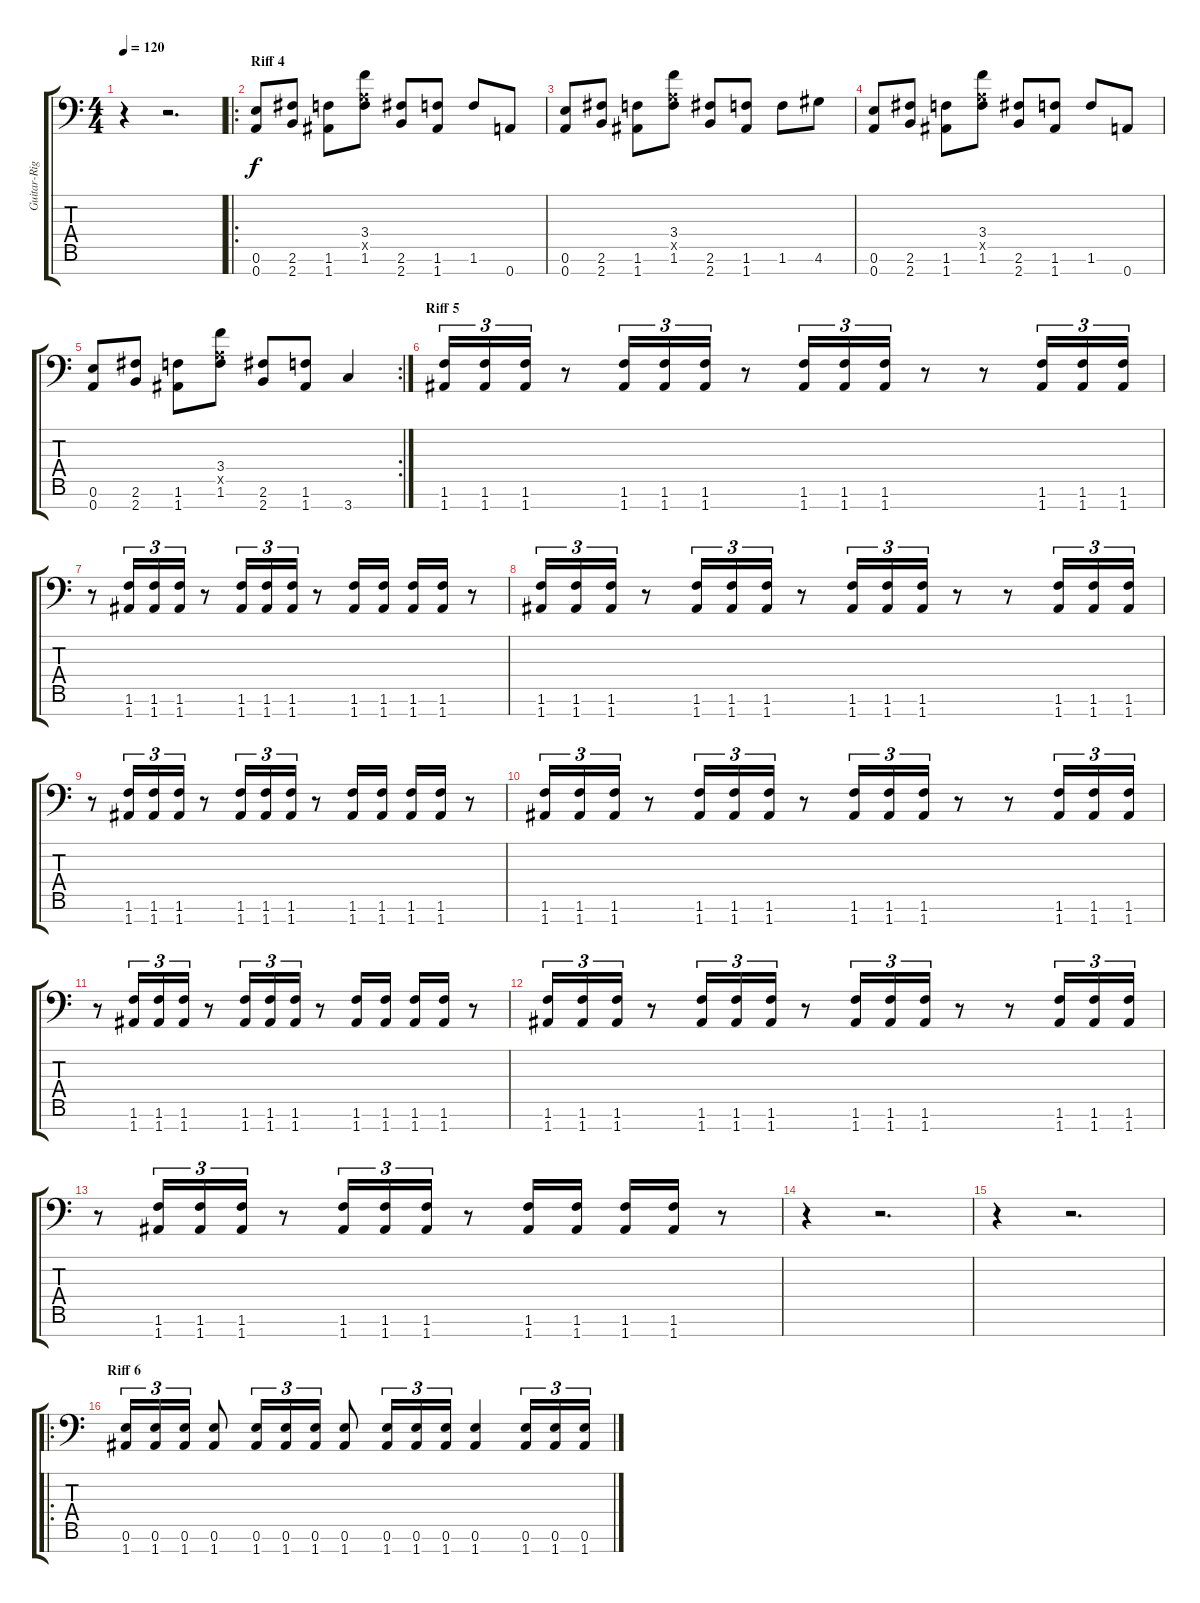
\track ("Guitar-Right" "Guitar-Rig") {instrument distortionguitar}
\staff {score tabs}
\tuning (E4 B3 G3 D3 A2 E2 A1) {hide}
\ts (4 4)
\tempo 120
\clef f4
\ks c
r.4{dy f} r.2{d} |
\ro
\section ("" "Riff 4")
(0.6 0.7).8 (2.6 2.7).8 (1.6 1.7).8 (3.4 0.5{x} 1.6).8 (2.6 2.7).8 (1.6 1.7).8 1.6.8 0.7.8 |
(0.6 0.7).8 (2.6 2.7).8 (1.6 1.7).8 (3.4 0.5{x} 1.6).8 (2.6 2.7).8 (1.6 1.7).8 1.6.8 4.6.8 |
(0.6 0.7).8 (2.6 2.7).8 (1.6 1.7).8 (3.4 0.5{x} 1.6).8 (2.6 2.7).8 (1.6 1.7).8 1.6.8 0.7.8 |
\rc 2
(0.6 0.7).8 (2.6 2.7).8 (1.6 1.7).8 (3.4 0.5{x} 1.6).8 (2.6 2.7).8 (1.6 1.7).8 3.7.4 |
\section ("" "Riff 5")
(1.6 1.7).16{tu (3 2)} (1.6 1.7).16{tu (3 2)} (1.6 1.7).16{tu (3 2)} r.8 (1.6 1.7).16{tu (3 2)} (1.6 1.7).16{tu (3 2)} (1.6 1.7).16{tu (3 2)} r.8 (1.6 1.7).16{tu (3 2)} (1.6 1.7).16{tu (3 2)} (1.6 1.7).16{tu (3 2)} r.8 r.8 (1.6 1.7).16{tu (3 2)} (1.6 1.7).16{tu (3 2)} (1.6 1.7).16{tu (3 2)} |
r.8 (1.6 1.7).16{tu (3 2)} (1.6 1.7).16{tu (3 2)} (1.6 1.7).16{tu (3 2)} r.8 (1.6 1.7).16{tu (3 2)} (1.6 1.7).16{tu (3 2)} (1.6 1.7).16{tu (3 2)} r.8 (1.6 1.7).16 (1.6 1.7).16 (1.6 1.7).16 (1.6 1.7).16 r.8 |
(1.6 1.7).16{tu (3 2)} (1.6 1.7).16{tu (3 2)} (1.6 1.7).16{tu (3 2)} r.8 (1.6 1.7).16{tu (3 2)} (1.6 1.7).16{tu (3 2)} (1.6 1.7).16{tu (3 2)} r.8 (1.6 1.7).16{tu (3 2)} (1.6 1.7).16{tu (3 2)} (1.6 1.7).16{tu (3 2)} r.8 r.8 (1.6 1.7).16{tu (3 2)} (1.6 1.7).16{tu (3 2)} (1.6 1.7).16{tu (3 2)} |
r.8 (1.6 1.7).16{tu (3 2)} (1.6 1.7).16{tu (3 2)} (1.6 1.7).16{tu (3 2)} r.8 (1.6 1.7).16{tu (3 2)} (1.6 1.7).16{tu (3 2)} (1.6 1.7).16{tu (3 2)} r.8 (1.6 1.7).16 (1.6 1.7).16 (1.6 1.7).16 (1.6 1.7).16 r.8 |
(1.6 1.7).16{tu (3 2)} (1.6 1.7).16{tu (3 2)} (1.6 1.7).16{tu (3 2)} r.8 (1.6 1.7).16{tu (3 2)} (1.6 1.7).16{tu (3 2)} (1.6 1.7).16{tu (3 2)} r.8 (1.6 1.7).16{tu (3 2)} (1.6 1.7).16{tu (3 2)} (1.6 1.7).16{tu (3 2)} r.8 r.8 (1.6 1.7).16{tu (3 2)} (1.6 1.7).16{tu (3 2)} (1.6 1.7).16{tu (3 2)} |
r.8 (1.6 1.7).16{tu (3 2)} (1.6 1.7).16{tu (3 2)} (1.6 1.7).16{tu (3 2)} r.8 (1.6 1.7).16{tu (3 2)} (1.6 1.7).16{tu (3 2)} (1.6 1.7).16{tu (3 2)} r.8 (1.6 1.7).16 (1.6 1.7).16 (1.6 1.7).16 (1.6 1.7).16 r.8 |
(1.6 1.7).16{tu (3 2)} (1.6 1.7).16{tu (3 2)} (1.6 1.7).16{tu (3 2)} r.8 (1.6 1.7).16{tu (3 2)} (1.6 1.7).16{tu (3 2)} (1.6 1.7).16{tu (3 2)} r.8 (1.6 1.7).16{tu (3 2)} (1.6 1.7).16{tu (3 2)} (1.6 1.7).16{tu (3 2)} r.8 r.8 (1.6 1.7).16{tu (3 2)} (1.6 1.7).16{tu (3 2)} (1.6 1.7).16{tu (3 2)} |
r.8 (1.6 1.7).16{tu (3 2)} (1.6 1.7).16{tu (3 2)} (1.6 1.7).16{tu (3 2)} r.8 (1.6 1.7).16{tu (3 2)} (1.6 1.7).16{tu (3 2)} (1.6 1.7).16{tu (3 2)} r.8 (1.6 1.7).16 (1.6 1.7).16 (1.6 1.7).16 (1.6 1.7).16 r.8 |
r.4 r.2{d} |
r.4 r.2{d} |
\ro
\section ("" "Riff 6")
(0.6 1.7).16{tu (3 2)} (0.6 1.7).16{tu (3 2)} (0.6 1.7).16{tu (3 2)} (0.6 1.7).8 (0.6 1.7).16{tu (3 2)} (0.6 1.7).16{tu (3 2)} (0.6 1.7).16{tu (3 2)} (0.6 1.7).8 (0.6 1.7).16{tu (3 2)} (0.6 1.7).16{tu (3 2)} (0.6 1.7).16{tu (3 2)} (0.6 1.7).4 (0.6 1.7).16{tu (3 2)} (0.6 1.7).16{tu (3 2)} (0.6 1.7).16{tu (3 2)}
